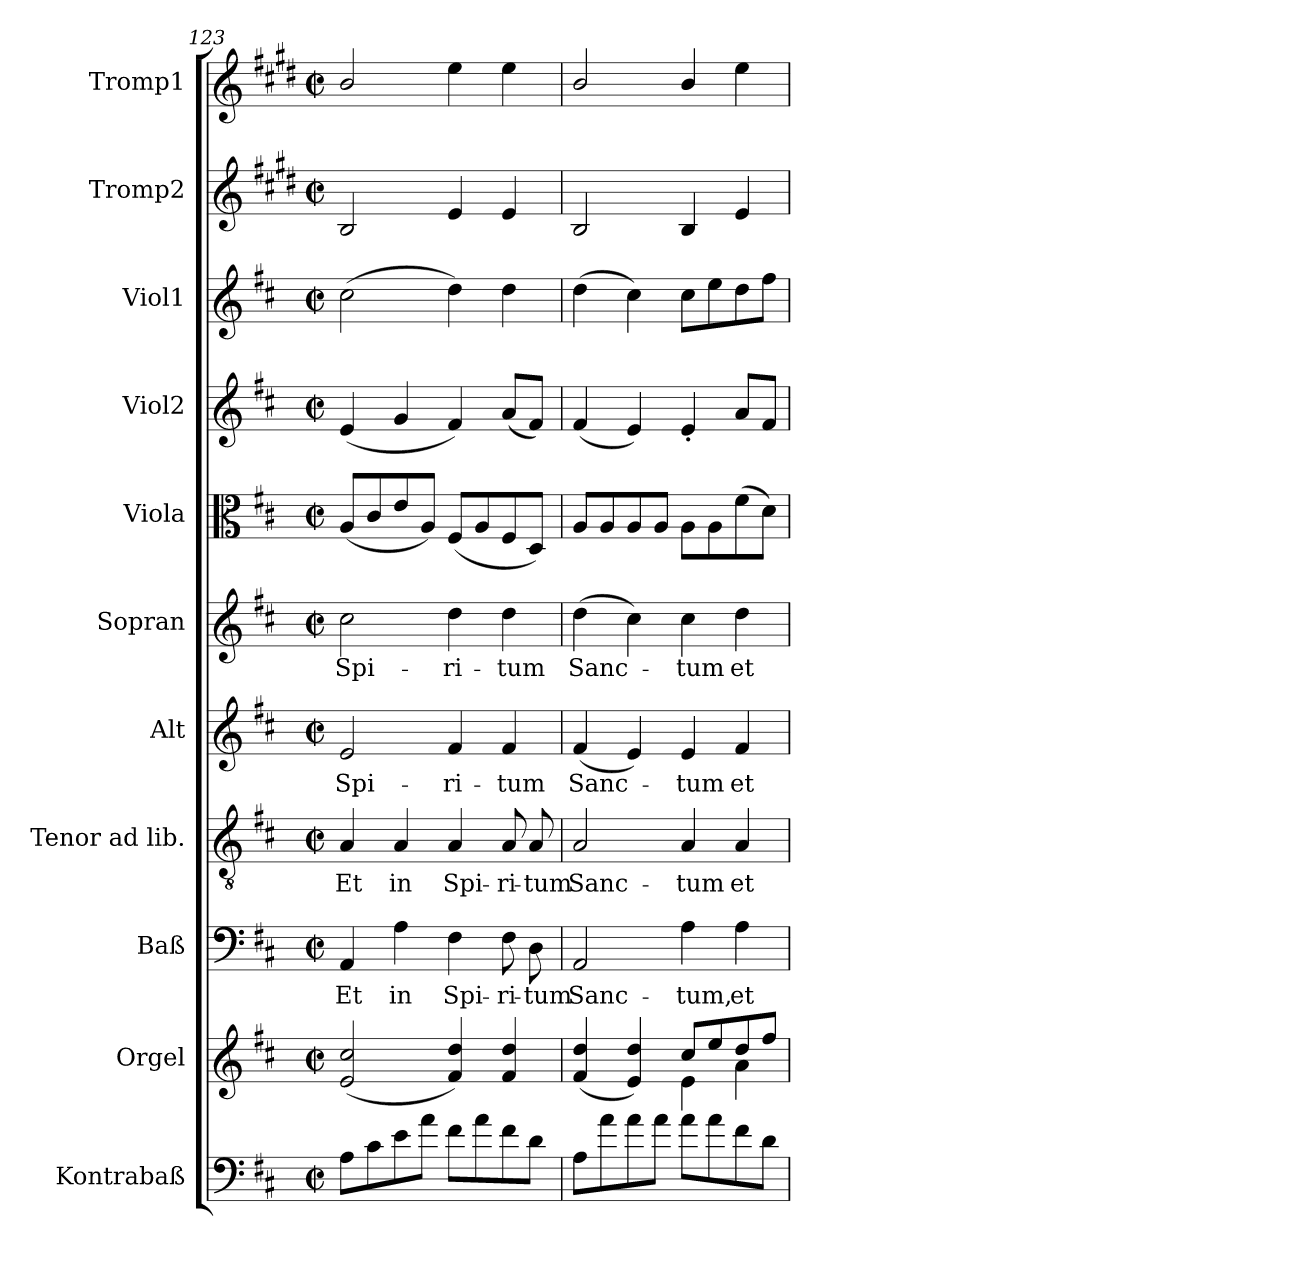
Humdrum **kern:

**kern	**kern	**kern	**text	**kern	**text	**kern	**text	**kern	**text	**kern	**kern	**kern	**kern	**kern
*part11	*part10	*part9	*part9	*part8	*part8	*part7	*part7	*part6	*part6	*part5	*part4	*part3	*part2	*part1
*staff11	*staff10	*staff9	*staff9	*staff8	*staff8	*staff7	*staff7	*staff6	*staff6	*staff5	*staff4	*staff3	*staff2	*staff1
*I"Kontrabaß	*I"Orgel	*I"Baß	*	*I"Tenor ad lib.	*	*I"Alt	*	*I"Sopran	*	*I"Viola	*I"Viol2	*I"Viol1	*I"Tromp2	*I"Tromp1
*	*	*	*	*	*	*	*	*	*	*I'Vla	*	*	*	*
*clefF4	*clefG2	*clefF4	*	*clefGv2	*	*clefG2	*	*clefG2	*	*clefC3	*clefG2	*clefG2	*clefG2	*clefG2
*ITrd7c12	*	*	*	*	*	*	*	*	*	*	*	*	*ITrd1c2	*ITrd1c2
*k[f#c#]	*k[f#c#]	*k[f#c#]	*	*k[f#c#]	*	*k[f#c#]	*	*k[f#c#]	*	*k[f#c#]	*k[f#c#]	*k[f#c#]	*k[f#c#]	*k[f#c#]
*D:	*D:	*D:	*	*D:	*	*D:	*	*D:	*	*D:	*D:	*D:	*D:	*D:
*M2/2	*M2/2	*M2/2	*	*M2/2	*	*M2/2	*	*M2/2	*	*M2/2	*M2/2	*M2/2	*M2/2	*M2/2
*met(c|)	*met(c|)	*met(c|)	*	*met(c|)	*	*met(c|)	*	*met(c|)	*	*met(c|)	*met(c|)	*met(c|)	*met(c|)	*met(c|)
=123	=123	=123	=123	=123	=123	=123	=123	=123	=123	=123	=123	=123	=123	=123
!	!	!	!LO:LY:b	!	!LO:LY:b	!	!LO:LY:b	!	!LO:LY:b	!	!	!	!	!
8AA\L	(<2e/ 2cc#/	4AA/	Et	4A/	Et	2e/	Spi-	2cc#\	Spi-	(<8A/L	(<4e/	(>2cc#\	2A/	2a/
8C#\	.	.	.	.	.	.	.	.	.	8c#/	.	.	.	.
!	!	!	!LO:LY:b	!	!LO:LY:b	!	!	!	!	!	!	!	!	!
8E\	.	4A\	in	4A/	in	.	.	.	.	8e/	4g/	.	.	.
8A\J	.	.	.	.	.	.	.	.	.	8A/J)	.	.	.	.
!	!	!	!LO:LY:b	!	!LO:LY:b	!	!LO:LY:b	!	!LO:LY:b	!	!	!	!	!
8F#\L	4f#/ 4dd/)	4F#\	Spi-	4A/	Spi-	4f#/	-ri-	4dd\	-ri-	(<8F#/L	4f#/)	4dd\)	4d/	4dd\
8A\	.	.	.	.	.	.	.	.	.	8A/	.	.	.	.
!	!	!	!LO:LY:b	!	!LO:LY:b	!	!LO:LY:b	!	!LO:LY:b	!	!	!	!	!
8F#\	4f#/ 4dd/	8F#\	-ri-	8A/	-ri-	4f#/	-tum	4dd\	-tum	8F#/	(<8a/L	4dd\	4d/	4dd\
!	!	!	!LO:LY:b	!	!LO:LY:b	!	!	!	!	!	!	!	!	!
8D\J	.	8D\	-tum	8A/	-tum	.	.	.	.	8D/J)	8f#/J)	.	.	.
=124	=124	=124	=124	=124	=124	=124	=124	=124	=124	=124	=124	=124	=124	=124
*	*^	*	*	*	*	*	*	*	*	*	*	*	*	*
!	!	!	!	!LO:LY:b	!	!LO:LY:b	!	!LO:LY:b	!	!LO:LY:b	!	!	!	!	!
8AA\L	(4f#/ 4dd/	2ryy	2AA/	Sanc-	2A/	Sanc-	(<4f#/	Sanc-	(>4dd\	Sanc-	8A/L	(<4f#/	(>4dd\	2A/	2a/
8A\	.	.	.	.	.	.	.	.	.	.	8A/	.	.	.	.
8A\	4e/ 4dd/)	.	.	.	.	.	4e/)	.	4cc#\)	.	8A/	4e/)	4cc#\)	.	.
8A\J	.	.	.	.	.	.	.	.	.	.	8A/J	.	.	.	.
!	!	!	!	!LO:LY:b	!	!LO:LY:b	!	!LO:LY:b	!	!LO:LY:b	!	!	!	!	!
8A\L	8cc#/L	4e\	4A\	-tum,	4A/	-tum	4e/	-tum	4cc#\	-tum	8A\L	4e'</	8cc#\L	4A/	4a/
8A\	8ee/	.	.	.	.	.	.	.	.	.	8A\	.	8ee\	.	.
!	!	!	!	!LO:LY:b	!	!LO:LY:b	!	!LO:LY:b	!	!LO:LY:b	!	!	!	!	!
8F#\	8dd/	4a\	4A\	et	4A/	et	4f#/	et	4dd\	et	(>8f#\	8a/L	8dd\	4d/	4dd\
8D\J	8ff#/J	.	.	.	.	.	.	.	.	.	8d\J)	8f#/J	8ff#\J	.	.
*	*v	*v	*	*	*	*	*	*	*	*	*	*	*	*	*
=	=	=	=	=	=	=	=	=	=	=	=	=	=	=
*-	*-	*-	*-	*-	*-	*-	*-	*-	*-	*-	*-	*-	*-	*-
